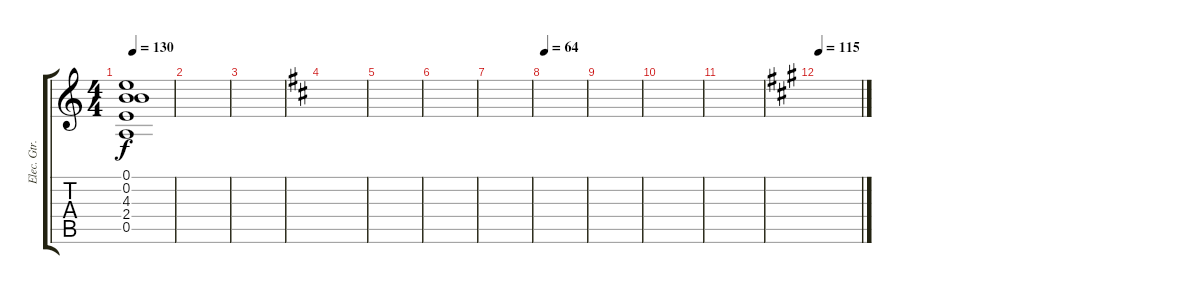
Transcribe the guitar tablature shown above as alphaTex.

\track ("Elec. Gtr. 2" "Elec. Gtr.") {instrument acousticguitarsteel}
\staff {score tabs}
\tuning (E4 B3 G3 D3 A2 E2) {hide}
\ts (4 4)
\tempo 130
\clef g2
\ks c
(0.1 0.2 4.3 2.4 0.5).1{dy f} |
|
|
\ks d
|
|
|
|
\tempo 64
|
|
|
|
\tempo 115
\ks a
